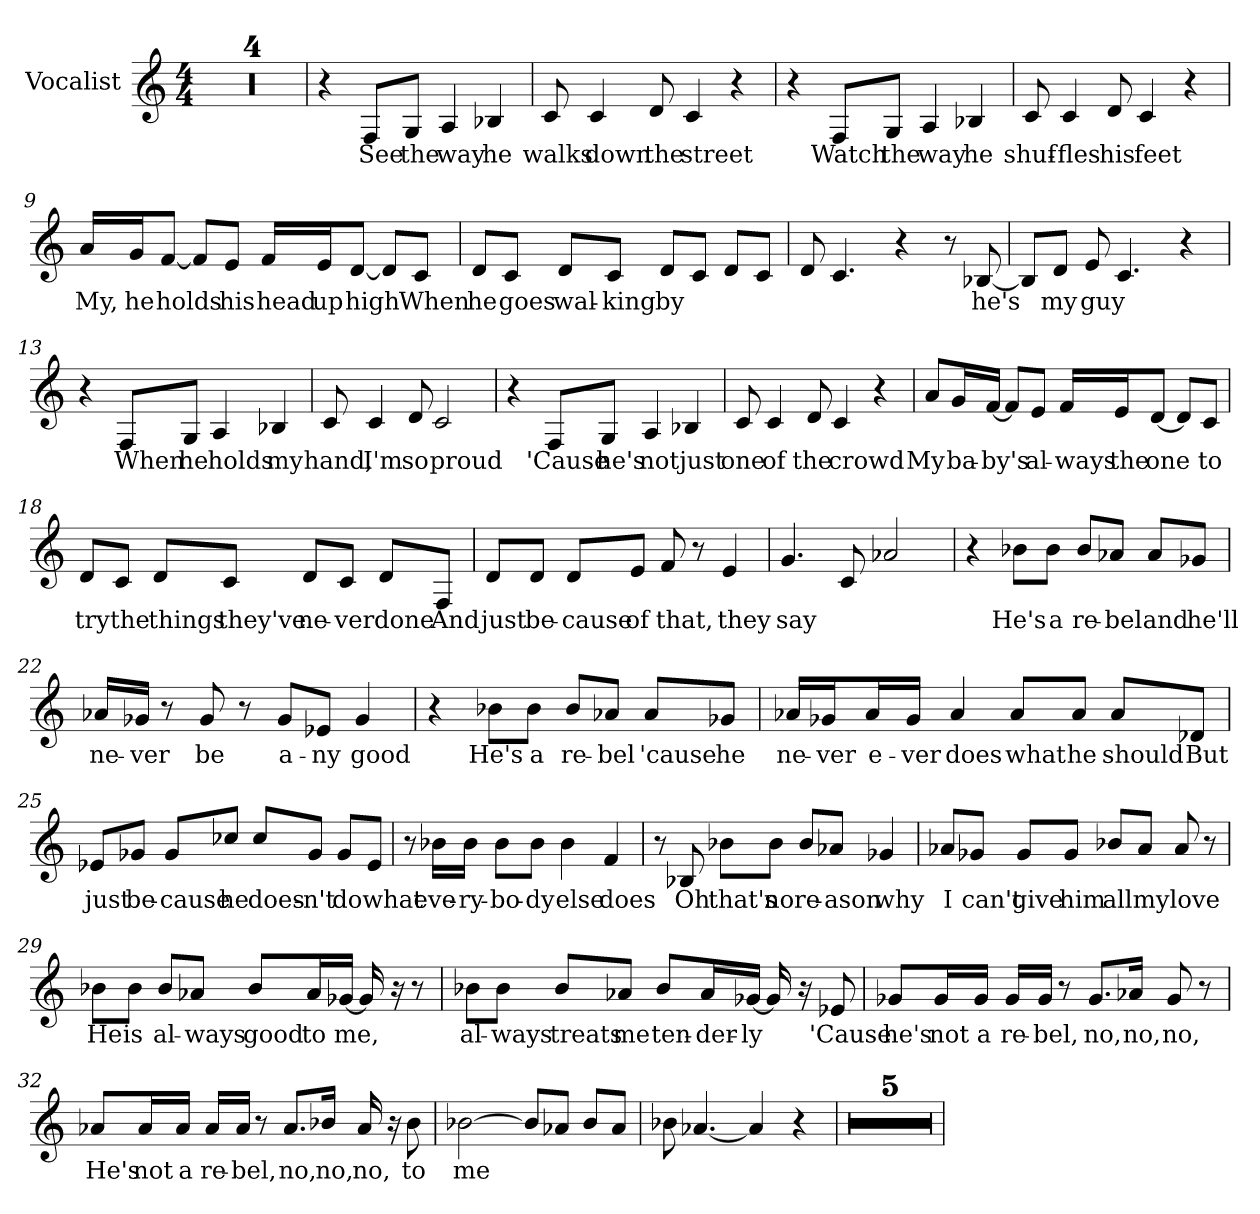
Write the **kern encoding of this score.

**kern	**text
*part1	*part1
*staff1	*staff1
*I"Vocalist	*
*clefG2	*
*M4/4	*
=1	=1
1r	.
=2	=2
1r	.
=3	=3
1r	.
=4	=4
1r	.
=5	=5
4r	.
8F/L	See
8G/J	the
4A	way
4B-X	he
=6	=6
8c	walks
4c	down
8d	the
4c	street
4r	.
=7	=7
4r	.
8F/L	Watch
8G/J	the
4A	way
4B-X	he
=8	=8
8c	shuf-
4c	-fles
8d	his
4c	feet
4r	.
=9	=9
16a/LL	My,
16g/J	he
[8f/J	holds
8f/L]	_
8e/J	his
16f/LL	head
16e/J	up
[8d/J	high
8d/L]	_
8c/J	When
=10	=10
8d/L	he
8c/J	goes
8d/L	wal-
8c/J	-king
8d/L	by
8c/J	_
8d/L	_
8c/J	_
=11	=11
8d	_
4.c	_
4r	.
8r	.
[8B-X	he's
=12	=12
8B-/L]	_
8d/J	my
8e	guy
4.c	_
4r	.
=13	=13
4r	.
8F/L	When
8G/J	he
4A	holds
4B-X	my
=14	=14
8c	hand,
4c	I'm
8d	so
2c	proud
=15	=15
4r	.
8F/L	'Cause
8G/J	he's
4A	not
4B-X	just
=16	=16
8c	one
4c	of
8d	the
4c	crowd
4r	.
=17	=17
8a/L	My
16g/L	ba-
[16f/JJ	-by's
8f/L]	_
8e/J	al-
16f/LL	-ways
16e/J	the
[8d/J	one
8d/L]	_
8c/J	to
=18	=18
8d/L	try
8c/J	the
8d/L	things
8c/J	they've
8d/L	ne-
8c/J	-ver
8d/L	done
8F/J	And
=19	=19
8d/L	just
8d/J	be-
8d/L	-cause
8e/J	of
8f	that,
8r	.
4e	they
=20	=20
4.g	say
8c	_
2a-X	_
=21	=21
4r	.
8b-X\L	He's
8b-\J	a
8b-/L	re-
8a-X/J	-bel
8a-/L	and
8g-X/J	he'll
=22	=22
16a-X/LL	ne-
16g-X/JJ	-ver
8r	.
8g-	be
8r	.
8g-/L	a-
8e-X/J	-ny
4g-	good
=23	=23
4r	.
8b-X\L	He's
8b-\J	a
8b-/L	re-
8a-X/J	-bel
8a-/L	'cause
8g-X/J	he
=24	=24
16a-X/LL	ne-
16g-X/J	-ver
16a-/L	e-
16g-/JJ	-ver
4a-	does
8a-/L	what
8a-/J	he
8a-/L	should
8d-X/J	But
=25	=25
8e-X/L	just
8g-X/J	be-
8g-/L	-cause
8cc-X/J	he
8cc-/L	does-
8g-/J	-n't
8g-/L	do
8e-/J	what
=26	=26
8r	.
16b-X\LL	eve-
16b-\JJ	-ry-
8b-\L	-bo-
8b-\J	-dy
4b-	else
4f	does
=27	=27
8r	.
8B-X	Oh
8b-X\L	that's
8b-\J	no
8b-/L	re-
8a-X/J	-ason
4g-X	why
=28	=28
8a-X/L	I
8g-X/J	can't
8g-/L	give
8g-/J	him
8b-X/L	all
8a-/J	my
8a-	love
8r	.
=29	=29
8b-X\L	He
8b-\J	is
8b-/L	al-
8a-X/J	-ways
8b-/L	good
16a-/L	to
[16g-X/JJ	me,
16g-]	_
16r	.
8r	.
=30	=30
8b-X\L	al-
8b-\J	-ways
8b-/L	treats
8a-X/J	me
8b-/L	ten-
16a-/L	-der-
[16g-X/JJ	-ly
16g-]	_
16r	.
8e-X	'Cause
=31	=31
8g-X/L	he's
16g-/L	not
16g-/JJ	a
16g-/LL	re-
16g-/JJ	-bel,
8r	.
8.g-/L	no,
16a-X/Jk	no,
8g-	no,
8r	.
=32	=32
8a-X/L	He's
16a-/L	not
16a-/JJ	a
16a-/LL	re-
16a-/JJ	-bel,
8r	.
8.a-/L	no,
16b-X/Jk	no,
16a-	no,
16r	.
8b-	to
=33	=33
[2b-X	me
8b-/L]	_
8a-X/J	_
8b-/L	_
8a-/J	_
=34	=34
8b-X	_
[4.a-X	_
4a-]	_
4r	.
=35	=35
1r	.
=36	=36
1r	.
=37	=37
1r	.
=38	=38
1r	.
=39	=39
1r	.
=	=
*-	*-
